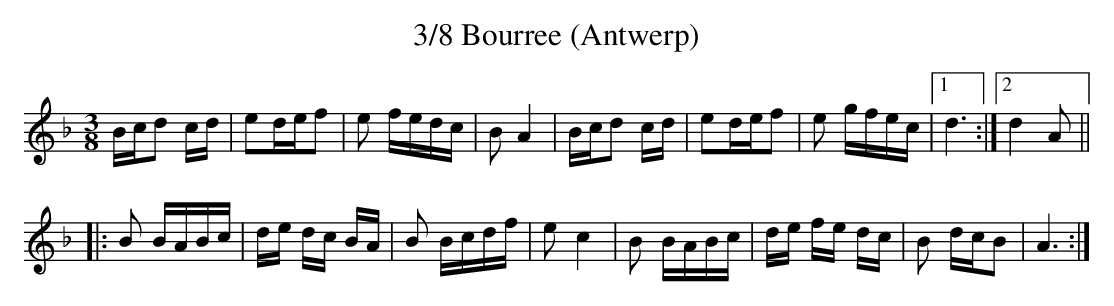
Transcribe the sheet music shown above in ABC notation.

X:1
T:3/8 Bourree (Antwerp)
M:3/8
L:1/8
K:Dm
B/c/d c/d/ | ed/e/f | e f/e/d/c/ | BA2 |\
B/c/d c/d/ | ed/e/f | e g/f/e/c/ |1 d3 :|2 d2 A ||
|:\
B B/A/B/c/ | d/e/ d/c/ B/A/ | B B/c/d/f/ | ec2 |\
B B/A/B/c/ | d/e/ f/e/ d/c/ | B d/c/B | A3 :|
